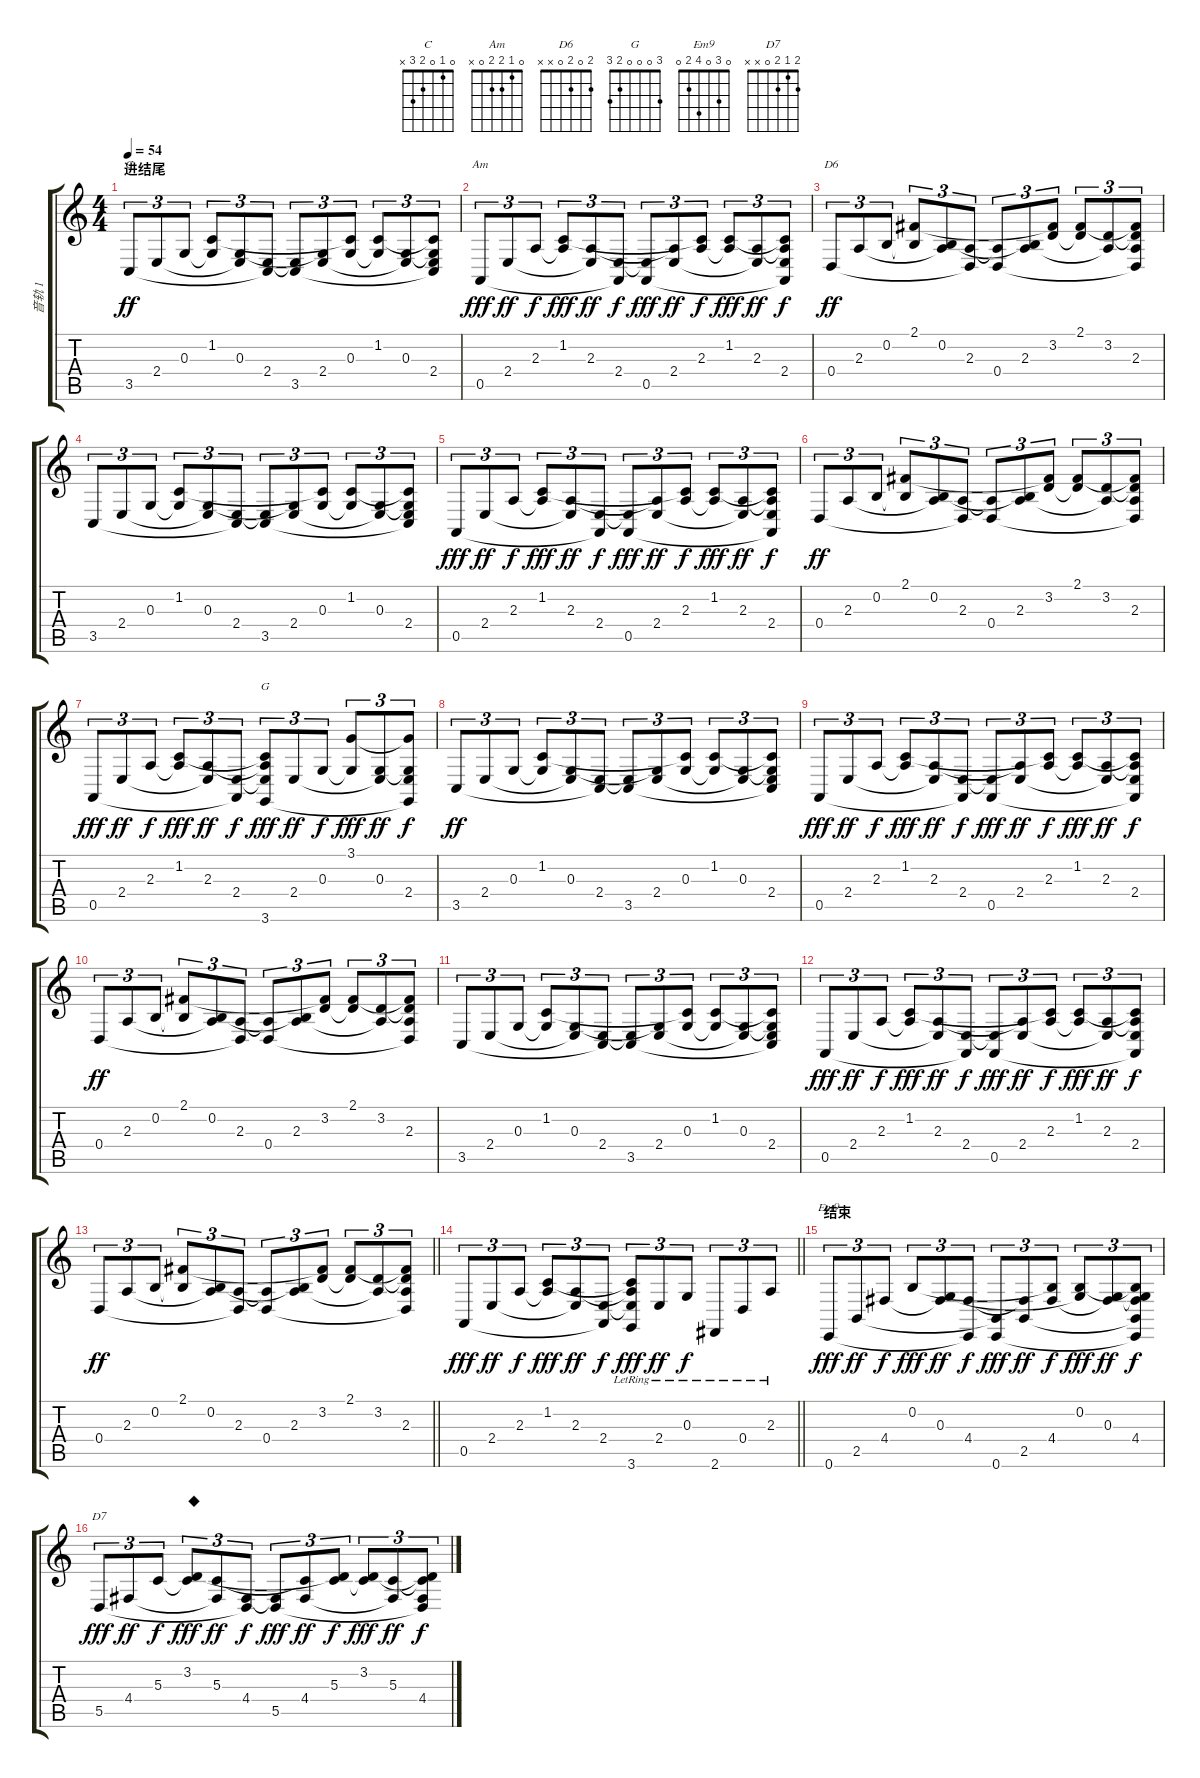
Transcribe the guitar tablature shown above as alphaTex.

\track ("音轨 1" "音轨 1") {instrument acousticgrandpiano}
\staff {score tabs}
\tuning (E4 B3 G3 D3 A2 E2) {hide}
\chord ("C" 0 1 0 2 3 x)
\chord ("Am" 0 1 2 2 0 x)
\chord ("D6" 2 0 2 0 x x)
\chord ("G" 3 0 0 0 2 3)
\chord ("Em9" 0 3 0 4 2 0)
\chord ("D7" 2 1 2 0 x x)
\ts (4 4)
\section ("" "进结尾")
\tempo 54
\clef g2
\ks c
3.5.8{tu (3 2) ch "C" dy ff} 2.4.8{tu (3 2)} 0.3.8{tu (3 2)} (1.2 0.3{t}).8{tu (3 2)} (0.3 2.4{t}).8{tu (3 2)} (2.4 3.5{t}).8{tu (3 2)} (2.4{t} 3.5).8{tu (3 2)} (0.3{t} 2.4).8{tu (3 2)} (1.2{t} 0.3).8{tu (3 2)} (1.2 0.3{t}).8{tu (3 2)} (0.3 2.4{t}).8{tu (3 2)} (1.2{t} 0.3{t} 2.4 3.5{t}).8{tu (3 2)} |
0.5.8{tu (3 2) ch "Am" dy fff} 2.4.8{tu (3 2) dy ff} 2.3.8{tu (3 2) dy f} (1.2 2.3{t}).8{tu (3 2) dy fff} (2.3 2.4{t}).8{tu (3 2) dy ff} (2.4 0.5{t}).8{tu (3 2) dy f} (2.4{t} 0.5).8{tu (3 2) dy fff} (2.3{t} 2.4).8{tu (3 2) dy ff} (1.2{t} 2.3).8{tu (3 2) dy f} (1.2 2.3{t}).8{tu (3 2) dy fff} (2.3 2.4{t}).8{tu (3 2) dy ff} (1.2{t} 2.3{t} 2.4 0.5{t}).8{tu (3 2) dy f} |
0.4.8{tu (3 2) ch "D6" dy ff} 2.3.8{tu (3 2)} 0.2.8{tu (3 2)} (2.1 0.2{t}).8{tu (3 2)} (0.2 2.3{t}).8{tu (3 2)} (2.3 0.4{t}).8{tu (3 2)} (2.3{t} 0.4).8{tu (3 2)} (0.2{t} 2.3).8{tu (3 2)} (2.1{t} 3.2).8{tu (3 2)} (2.1 3.2{t}).8{tu (3 2)} (3.2 2.3{t}).8{tu (3 2)} (2.1{t} 3.2{t} 2.3 0.4{t}).8{tu (3 2)} |
3.5.8{tu (3 2)} 2.4.8{tu (3 2)} 0.3.8{tu (3 2)} (1.2 0.3{t}).8{tu (3 2)} (0.3 2.4{t}).8{tu (3 2)} (2.4 3.5{t}).8{tu (3 2)} (2.4{t} 3.5).8{tu (3 2)} (0.3{t} 2.4).8{tu (3 2)} (1.2{t} 0.3).8{tu (3 2)} (1.2 0.3{t}).8{tu (3 2)} (0.3 2.4{t}).8{tu (3 2)} (1.2{t} 0.3{t} 2.4 3.5{t}).8{tu (3 2)} |
0.5.8{tu (3 2) dy fff} 2.4.8{tu (3 2) dy ff} 2.3.8{tu (3 2) dy f} (1.2 2.3{t}).8{tu (3 2) dy fff} (2.3 2.4{t}).8{tu (3 2) dy ff} (2.4 0.5{t}).8{tu (3 2) dy f} (2.4{t} 0.5).8{tu (3 2) dy fff} (2.3{t} 2.4).8{tu (3 2) dy ff} (1.2{t} 2.3).8{tu (3 2) dy f} (1.2 2.3{t}).8{tu (3 2) dy fff} (2.3 2.4{t}).8{tu (3 2) dy ff} (1.2{t} 2.3{t} 2.4 0.5{t}).8{tu (3 2) dy f} |
0.4.8{tu (3 2) dy ff} 2.3.8{tu (3 2)} 0.2.8{tu (3 2)} (2.1 0.2{t}).8{tu (3 2)} (0.2 2.3{t}).8{tu (3 2)} (2.3 0.4{t}).8{tu (3 2)} (2.3{t} 0.4).8{tu (3 2)} (0.2{t} 2.3).8{tu (3 2)} (2.1{t} 3.2).8{tu (3 2)} (2.1 3.2{t}).8{tu (3 2)} (3.2 2.3{t}).8{tu (3 2)} (2.1{t} 3.2{t} 2.3 0.4{t}).8{tu (3 2)} |
0.5.8{tu (3 2) dy fff} 2.4.8{tu (3 2) dy ff} 2.3.8{tu (3 2) dy f} (1.2 2.3{t}).8{tu (3 2) dy fff} (2.3 2.4{t}).8{tu (3 2) dy ff} (2.4 0.5{t}).8{tu (3 2) dy f} (1.2{t} 2.3{t} 2.4{t} 3.6).8{tu (3 2) ch "G" dy fff} 2.4.8{tu (3 2) dy ff} 0.3.8{tu (3 2) dy f} (3.1 0.3{t}).8{tu (3 2) dy fff} (0.3 2.4{t}).8{tu (3 2) dy ff} (3.1{t} 0.3{t} 2.4 3.6{t}).8{tu (3 2) dy f} |
3.5.8{tu (3 2) dy ff} 2.4.8{tu (3 2)} 0.3.8{tu (3 2)} (1.2 0.3{t}).8{tu (3 2)} (0.3 2.4{t}).8{tu (3 2)} (2.4 3.5{t}).8{tu (3 2)} (2.4{t} 3.5).8{tu (3 2)} (0.3{t} 2.4).8{tu (3 2)} (1.2{t} 0.3).8{tu (3 2)} (1.2 0.3{t}).8{tu (3 2)} (0.3 2.4{t}).8{tu (3 2)} (1.2{t} 0.3{t} 2.4 3.5{t}).8{tu (3 2)} |
0.5.8{tu (3 2) dy fff} 2.4.8{tu (3 2) dy ff} 2.3.8{tu (3 2) dy f} (1.2 2.3{t}).8{tu (3 2) dy fff} (2.3 2.4{t}).8{tu (3 2) dy ff} (2.4 0.5{t}).8{tu (3 2) dy f} (2.4{t} 0.5).8{tu (3 2) dy fff} (2.3{t} 2.4).8{tu (3 2) dy ff} (1.2{t} 2.3).8{tu (3 2) dy f} (1.2 2.3{t}).8{tu (3 2) dy fff} (2.3 2.4{t}).8{tu (3 2) dy ff} (1.2{t} 2.3{t} 2.4 0.5{t}).8{tu (3 2) dy f} |
0.4.8{tu (3 2) dy ff} 2.3.8{tu (3 2)} 0.2.8{tu (3 2)} (2.1 0.2{t}).8{tu (3 2)} (0.2 2.3{t}).8{tu (3 2)} (2.3 0.4{t}).8{tu (3 2)} (2.3{t} 0.4).8{tu (3 2)} (0.2{t} 2.3).8{tu (3 2)} (2.1{t} 3.2).8{tu (3 2)} (2.1 3.2{t}).8{tu (3 2)} (3.2 2.3{t}).8{tu (3 2)} (2.1{t} 3.2{t} 2.3 0.4{t}).8{tu (3 2)} |
3.5.8{tu (3 2)} 2.4.8{tu (3 2)} 0.3.8{tu (3 2)} (1.2 0.3{t}).8{tu (3 2)} (0.3 2.4{t}).8{tu (3 2)} (2.4 3.5{t}).8{tu (3 2)} (2.4{t} 3.5).8{tu (3 2)} (0.3{t} 2.4).8{tu (3 2)} (1.2{t} 0.3).8{tu (3 2)} (1.2 0.3{t}).8{tu (3 2)} (0.3 2.4{t}).8{tu (3 2)} (1.2{t} 0.3{t} 2.4 3.5{t}).8{tu (3 2)} |
0.5.8{tu (3 2) dy fff} 2.4.8{tu (3 2) dy ff} 2.3.8{tu (3 2) dy f} (1.2 2.3{t}).8{tu (3 2) dy fff} (2.3 2.4{t}).8{tu (3 2) dy ff} (2.4 0.5{t}).8{tu (3 2) dy f} (2.4{t} 0.5).8{tu (3 2) dy fff} (2.3{t} 2.4).8{tu (3 2) dy ff} (1.2{t} 2.3).8{tu (3 2) dy f} (1.2 2.3{t}).8{tu (3 2) dy fff} (2.3 2.4{t}).8{tu (3 2) dy ff} (1.2{t} 2.3{t} 2.4 0.5{t}).8{tu (3 2) dy f} |
\barLineRight lightlight
0.4.8{tu (3 2) dy ff} 2.3.8{tu (3 2)} 0.2.8{tu (3 2)} (2.1 0.2{t}).8{tu (3 2)} (0.2 2.3{t}).8{tu (3 2)} (2.3 0.4{t}).8{tu (3 2)} (2.3{t} 0.4).8{tu (3 2)} (0.2{t} 2.3).8{tu (3 2)} (2.1{t} 3.2).8{tu (3 2)} (2.1 3.2{t}).8{tu (3 2)} (3.2 2.3{t}).8{tu (3 2)} (2.1{t} 3.2{t} 2.3 0.4{t}).8{tu (3 2)} |
\barLineRight lightlight
0.5.8{tu (3 2) dy fff} 2.4.8{tu (3 2) dy ff} 2.3.8{tu (3 2) dy f} (1.2 2.3{t}).8{tu (3 2) dy fff} (2.3 2.4{t}).8{tu (3 2) dy ff} (2.4 0.5{t}).8{tu (3 2) dy f} (1.2{t} 2.3{t} 2.4{t} 3.6{lr}).8{tu (3 2) dy fff} 2.4{lr}.8{tu (3 2) dy ff} 0.3{lr}.8{tu (3 2) dy f} 2.6{lr}.8{tu (3 2)} 0.4{lr}.8{tu (3 2)} 2.3{lr}.8{tu (3 2)} |
\section ("" "结束")
0.6.8{tu (3 2) ch "Em9" dy fff} 2.5.8{tu (3 2) dy ff} 4.4.8{tu (3 2) dy f} 0.2.8{tu (3 2) dy fff} (0.3 4.4{t}).8{tu (3 2) dy ff} (4.4 0.6{t}).8{tu (3 2) dy f} (2.5{t} 0.6).8{tu (3 2) dy fff} (4.4{t} 2.5).8{tu (3 2) dy ff} (0.2{t} 4.4).8{tu (3 2) dy f} (0.2 0.3{t}).8{tu (3 2) dy fff} (0.3 4.4{t}).8{tu (3 2) dy ff} (0.2{t} 0.3{t} 4.4 2.5{t} 0.6{t}).8{tu (3 2) dy f} |
5.5.8{tu (3 2) ch "D7" dy fff} 4.4.8{tu (3 2) dy ff} 5.3.8{tu (3 2) dy f} (3.2 5.3{t}).8{tu (3 2) txt "◆" dy fff} (5.3 4.4{t}).8{tu (3 2) dy ff} (4.4 5.5{t}).8{tu (3 2) dy f} (4.4{t} 5.5).8{tu (3 2) dy fff} (5.3{t} 4.4).8{tu (3 2) dy ff} (3.2{t} 5.3).8{tu (3 2) dy f} (3.2 5.3{t}).8{tu (3 2) dy fff} (5.3 4.4{t}).8{tu (3 2) dy ff} (3.2{t} 5.3{t} 4.4 5.5{t}).8{tu (3 2) dy f}
